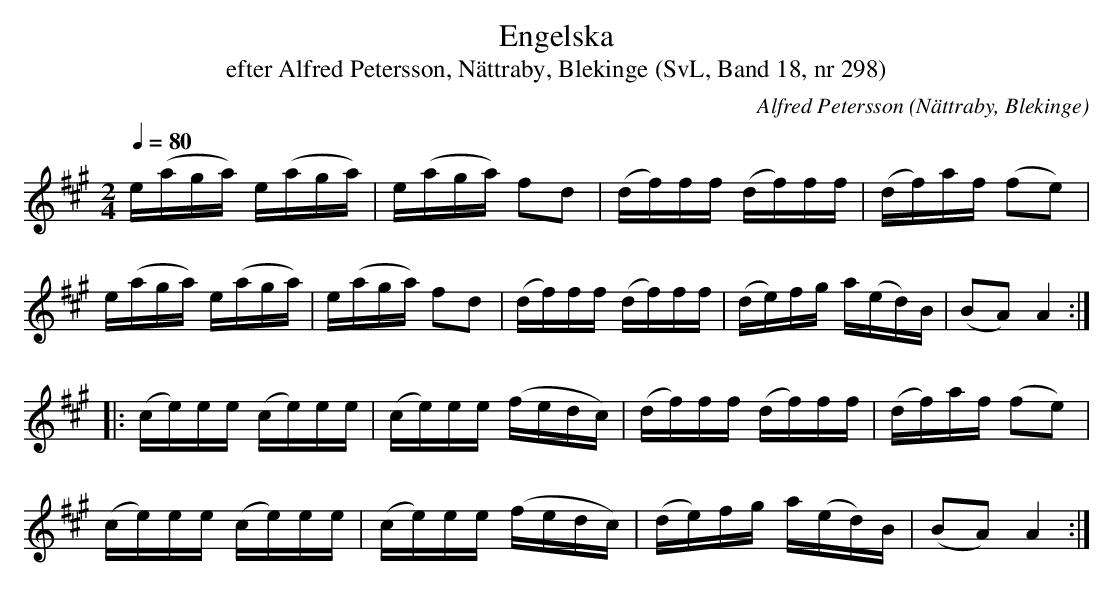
X:1
T:Engelska
T:efter Alfred Petersson, Nättraby, Blekinge (SvL, Band 18, nr 298)
O:Nättraby, Blekinge
C:Alfred Petersson
M:2/4
L:1/16
Q:1/4=80
K:A
e(aga) e(aga)|e(aga) f2d2|(df)ff (df)ff|(df)af (f2e2)|
e(aga) e(aga)|e(aga) f2d2|(df)ff (df)ff|(de)fg a(ed)B|(B2A2) A4:|
|:(ce)ee (ce)ee|(ce)ee (fedc)|(df)ff (df)ff|(df)af (f2e2)|
(ce)ee (ce)ee|(ce)ee (fedc)|(de)fg a(ed)B|(B2A2) A4:|
